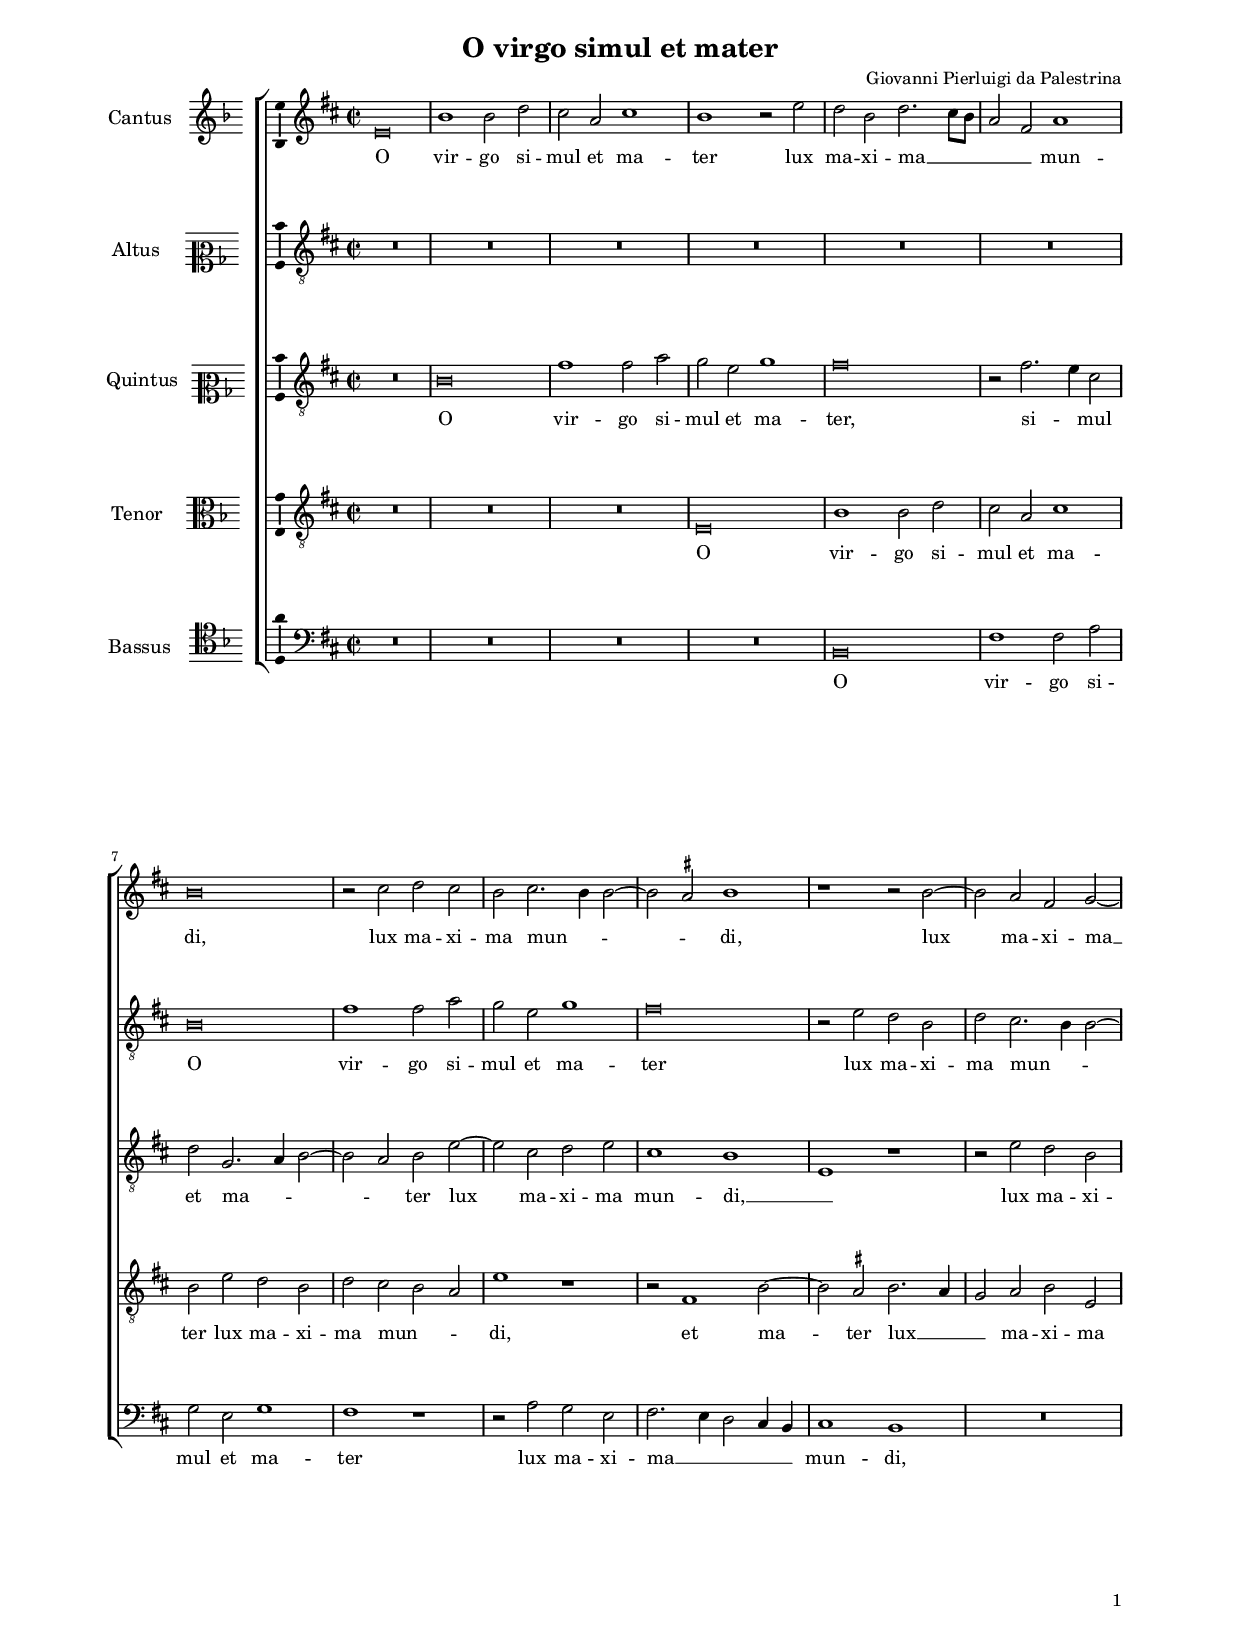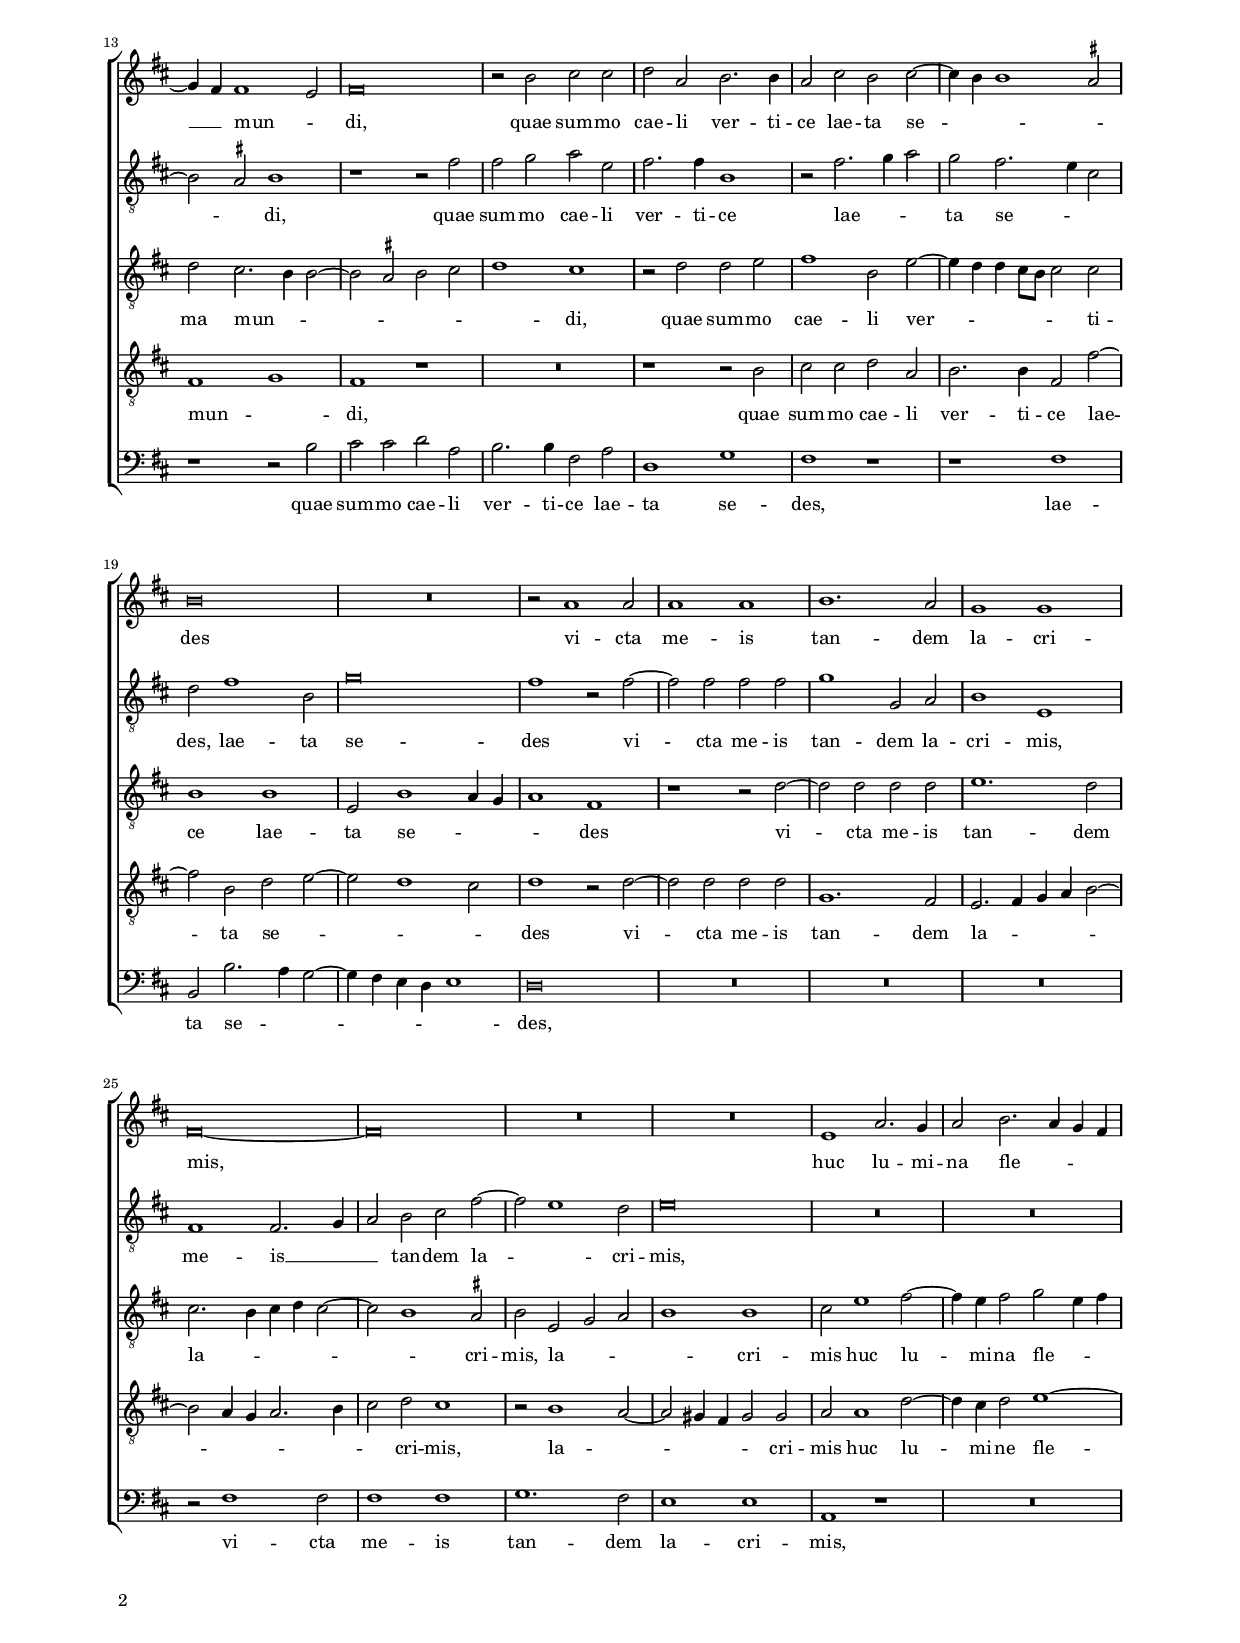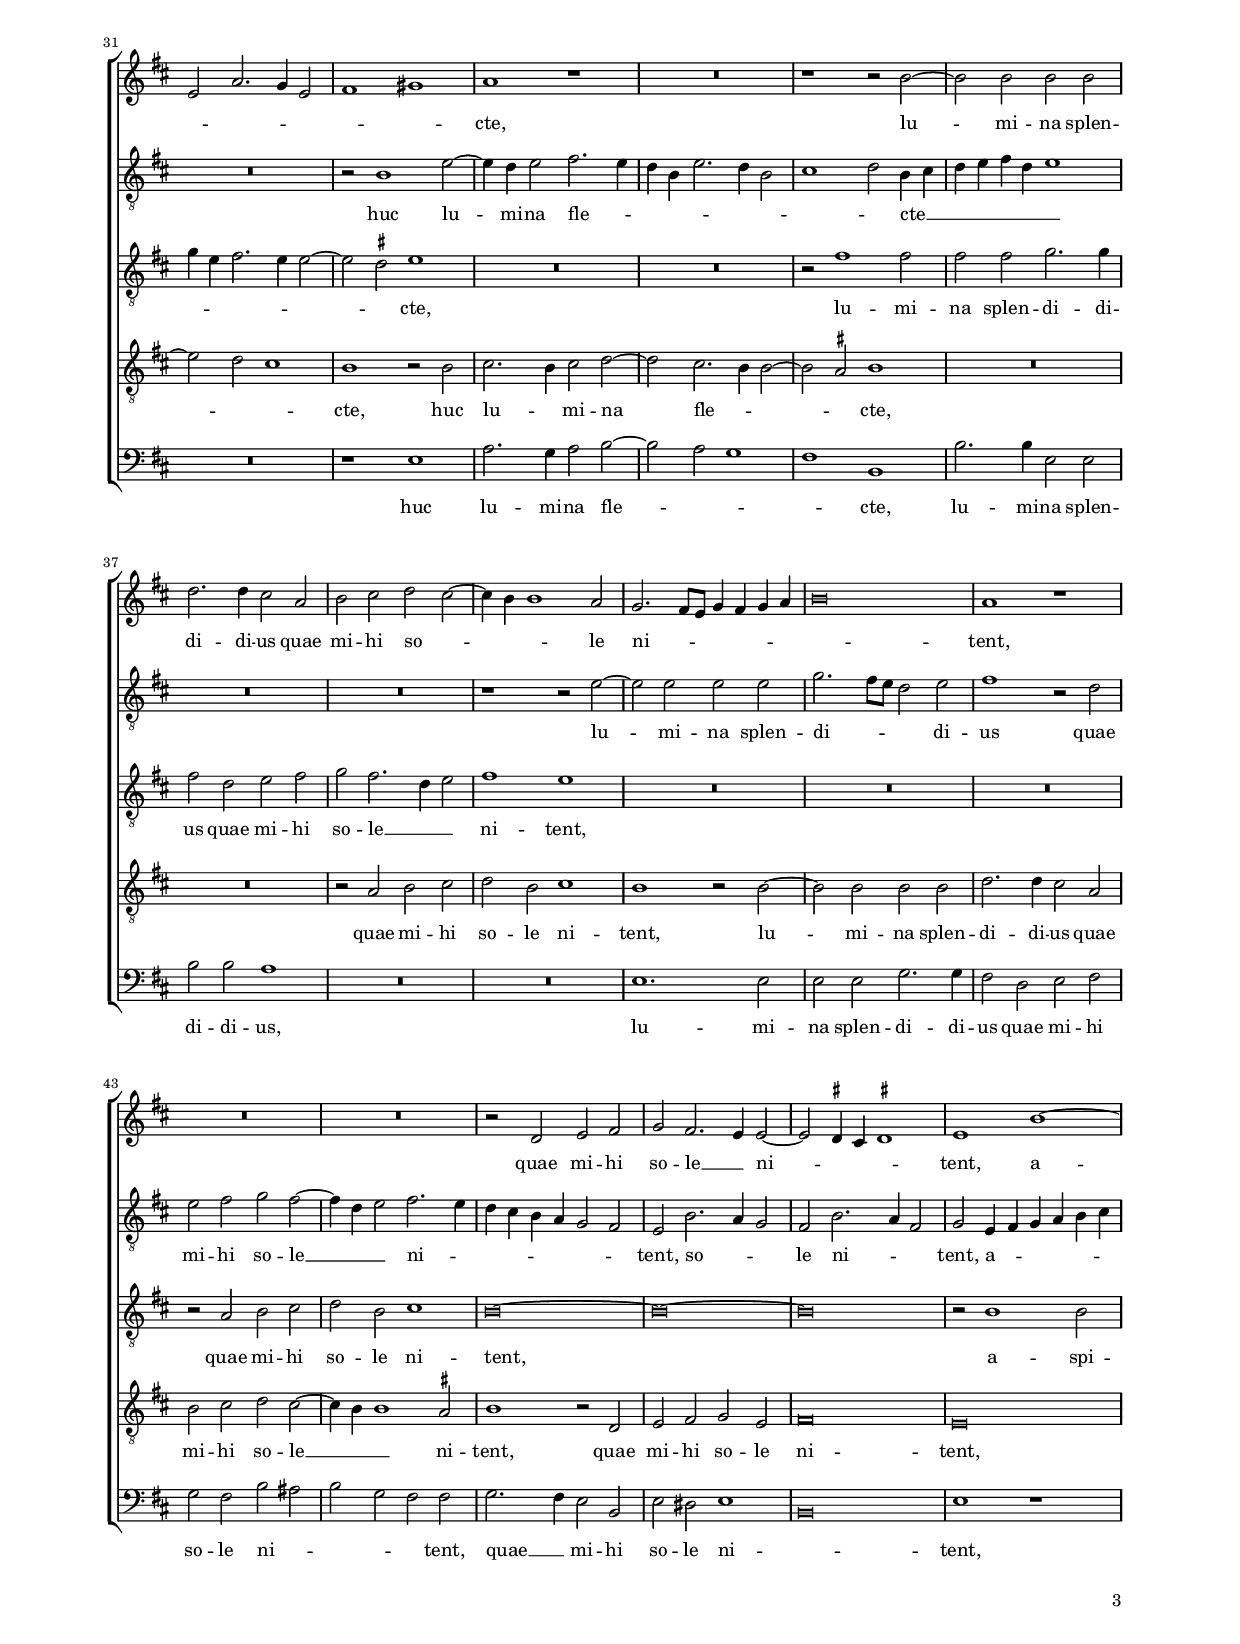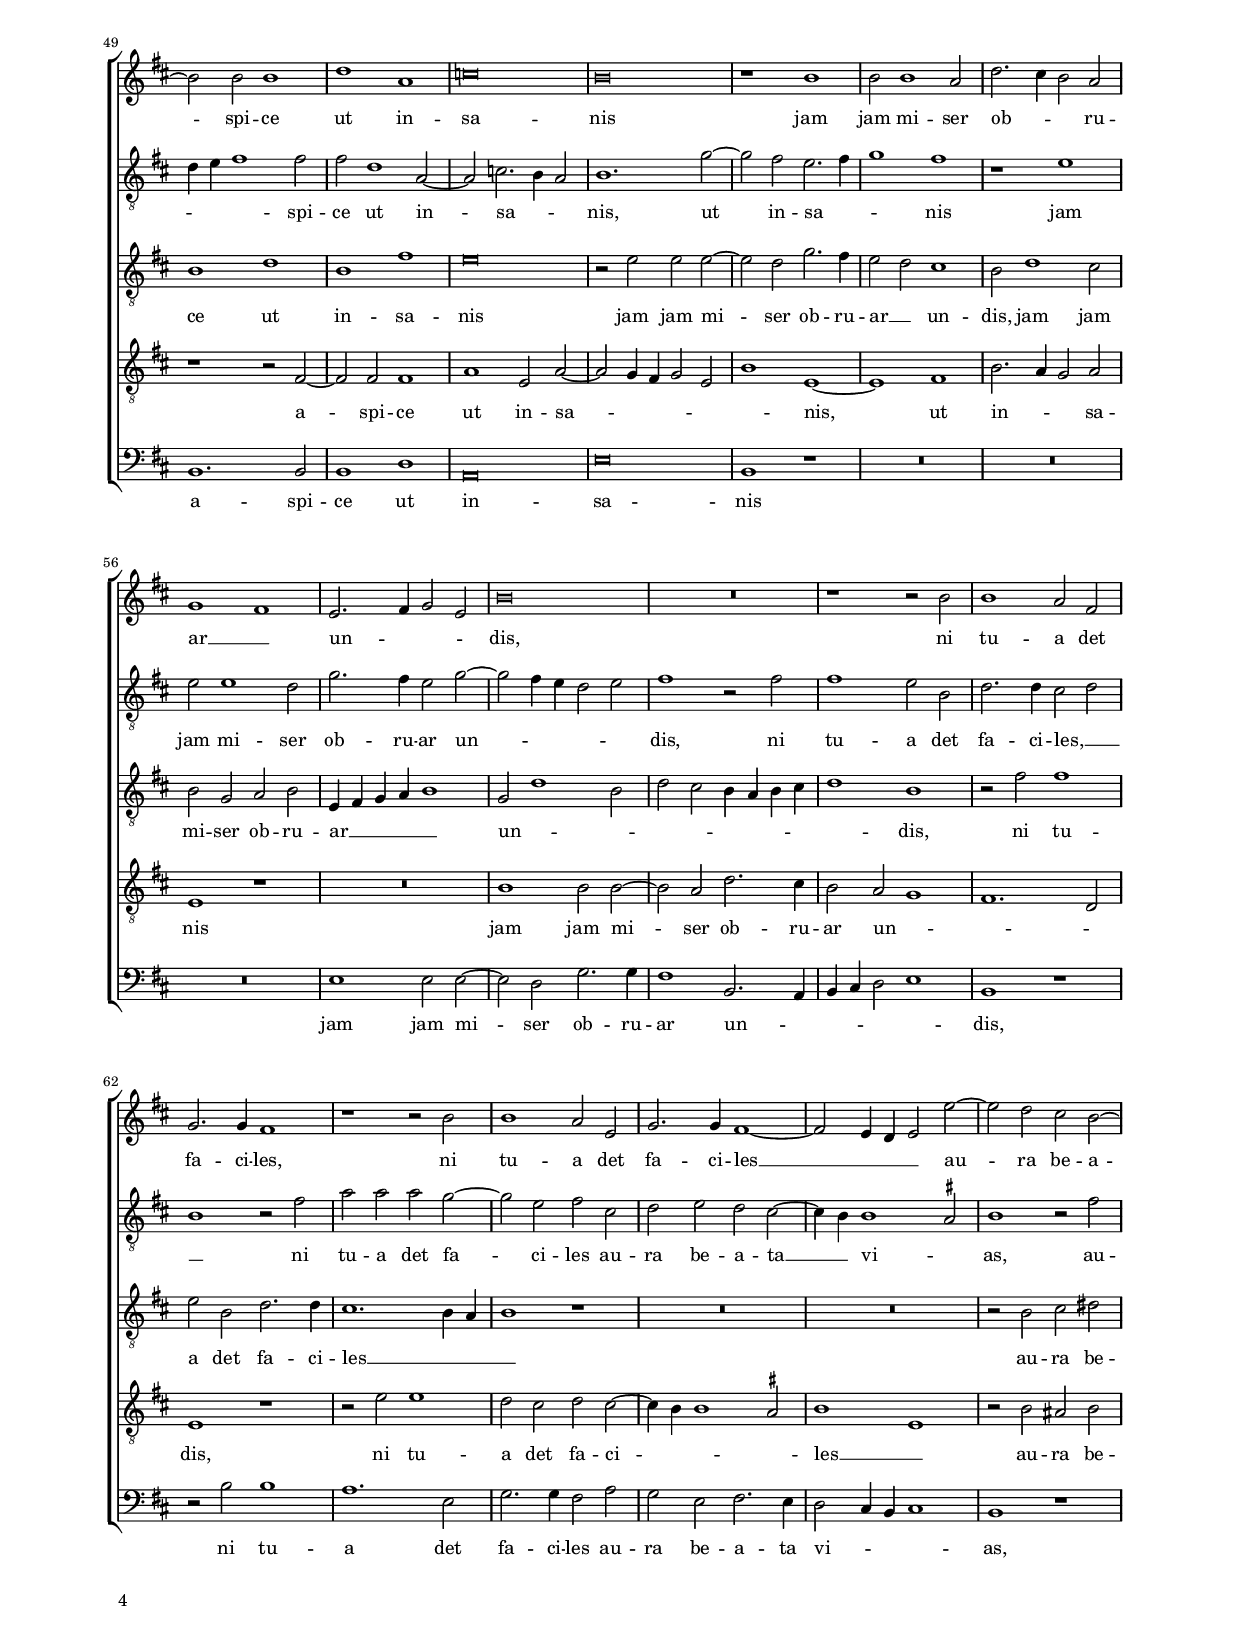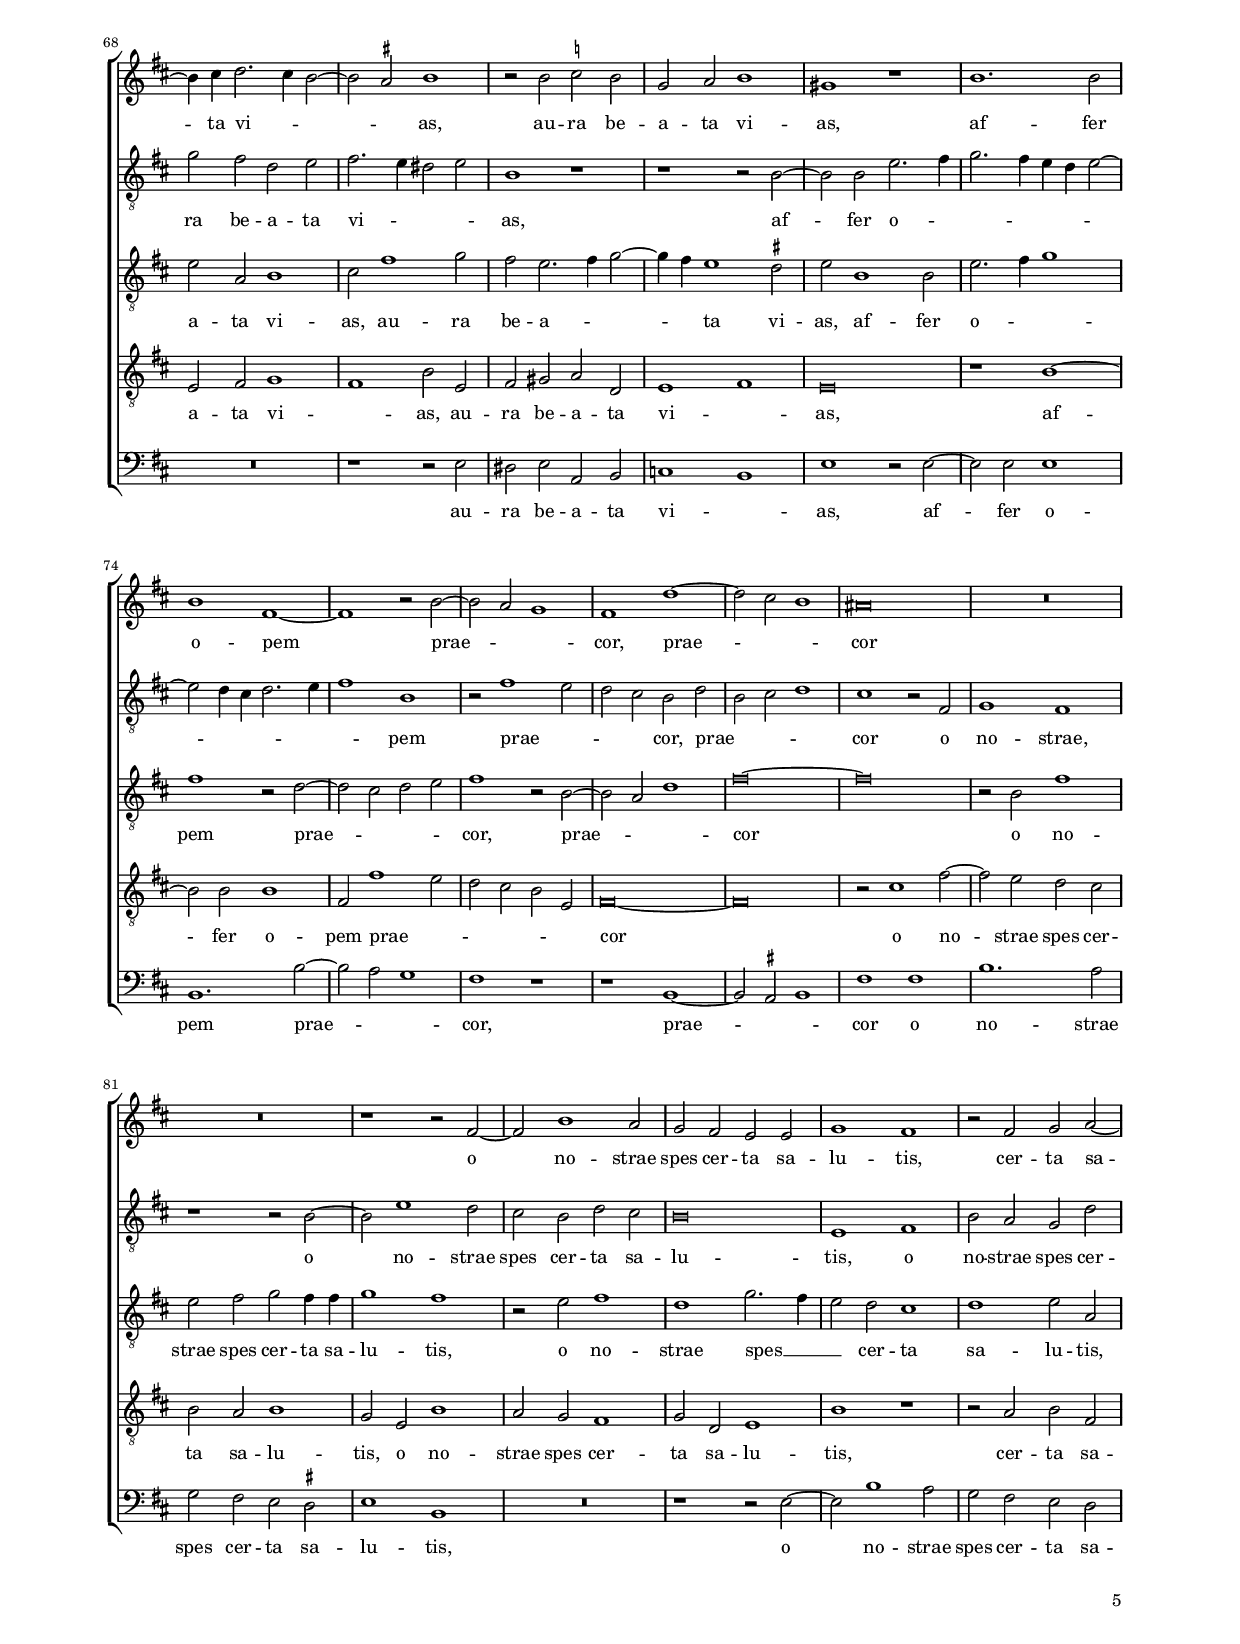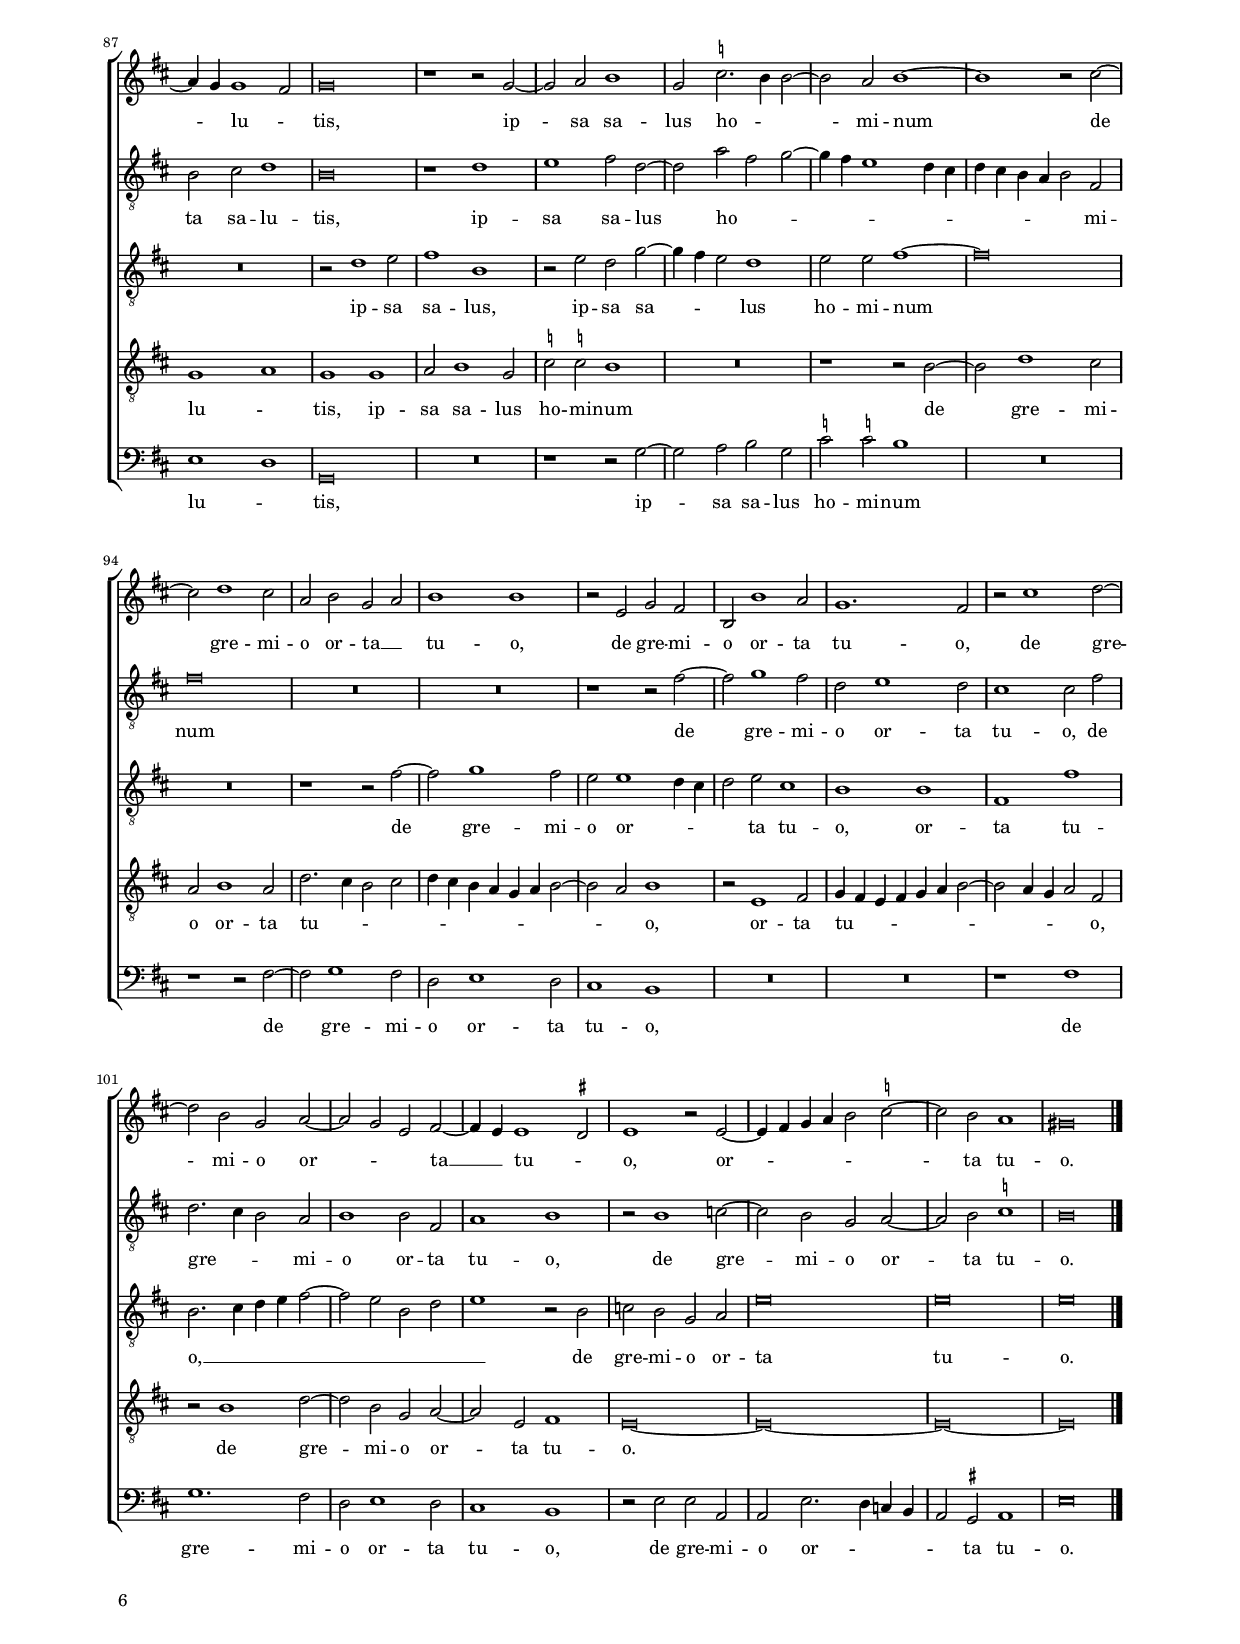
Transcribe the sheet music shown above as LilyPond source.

\header
{
	title="O virgo simul et mater"
	composer="Giovanni Pierluigi da Palestrina"
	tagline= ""
}

\version "2.24.2"
\include "deutsch.ly"
#(set-global-staff-size 15)
% #(set-default-paper-size "letter")
#(ly:set-option 'point-and-click #f)


\paper
	{
	top-margin = 1.8 \cm
	bottom-margin = 1.2 \cm
	left-margin = 2 \cm
	right-margin = 2 \cm
	ragged-bottom = ##f
	ragged-last-bottom = ##t
	print-page-number = ##f
	score-system-spacing = #'((basic-distance . 16) (minimum-distance . 14) (padding . 5) (strechability . 150))
	system-system-spacing = #'((basic-distance . 16) (minimum-distance . 14) (padding . 5) (strechability . 150))
	oddFooterMarkup=\markup   \fill-line { "" \fromproperty #'page:page-number-string }
	evenFooterMarkup=\markup  \fill-line { \fromproperty #'page:page-number-string "" }
	last-bottom-spacing = #'((basic-distance . 12) (minimum-distance . 7) (padding . 4))
%	systems-per-page = 3
	page-count = 6
%	min-systems-per-page = 3
	markup-system-spacing = #'(basic-distance . 12)
%	print-all-headers = ##t
%	print-first-page-number = ##t
%	first-page-number = 1
	}

	
global = {
	\key f \major
	\time 2/2 \set Score.measureLength = #(ly:make-moment 2/1)
	\skip 1*2*107 \bar "|."
	}

	ficta = { \once \set suggestAccidentals = ##t }

	forget = #(define-music-function (music) (ly:music?) #{
		\accidentalStyle forget
		$music
		\accidentalStyle default
		#})



incipitcantus = \markup { \score {
	{
	\set Staff.instrumentName = \markup { \fontsize #1 "Cantus" }
	\key f \major
	\clef violin
	s4 \bar ""
	}
	\layout  {
	raggedright = ##t
	indent = 1.6 \cm
	line-width = 2.5\cm
	\context { \Staff \remove Time_signature_engraver }
	\override Staff.Clef.Y-extent = #'(0 . 0)
	}} \hspace #1 }

	 
incipitaltus = \markup { \score {
	{
	\set Staff.instrumentName = \markup { \fontsize #1 "Altus" }
	\key f \major
	\clef mezzosoprano
	s4 \bar ""
	}
	\layout  {
	raggedright = ##t
	indent = 1.6 \cm
	line-width = 2.5\cm
	\context { \Staff \remove Time_signature_engraver }
	\override Staff.Clef.Y-extent = #'(0 . 0)
	}} \hspace #1 }


incipitquintus = \markup { \score {
	{
	\set Staff.instrumentName = \markup { \fontsize #1 "Quintus" }
	\key f \major
	\clef mezzosoprano
	s4 \bar ""
	}
	\layout  {
	raggedright = ##t
	indent = 1.6 \cm
	line-width = 2.5\cm
	\context { \Staff \remove Time_signature_engraver }
	\override Staff.Clef.Y-extent = #'(0 . 0)
	}} \hspace #1 }
	

incipittenor = \markup { \score {
	{
	\set Staff.instrumentName = \markup { \fontsize #1 "Tenor" }
	\key f \major
	\clef alto
	s4 \bar ""
	}
	\layout  {
	raggedright = ##t
	indent = 1.6 \cm
	line-width = 2.5\cm
	\context { \Staff \remove Time_signature_engraver }
	\override Staff.Clef.Y-extent = #'(0 . 0)
	}} \hspace #1 }
	 
	 
incipitbassus = \markup { \score {
	{
	\set Staff.instrumentName = \markup { \fontsize #1 "Bassus" }
	\key f \major
	\clef tenor
	s4 \bar ""
	}
	\layout  {
	raggedright = ##t
	indent = 1.6 \cm
	line-width = 2.5\cm
	\context { \Staff \remove Time_signature_engraver }
	\override Staff.Clef.Y-extent = #'(0 . 0)
	}} \hspace #1 }


cantus =  \relative c''
	{
	g\breve
	d'1 d2 f
	e2 c e1
	d1 r2 g
%5
	f2 d f2. e8 d |
	c2 a c1
	d\breve
	r2 e f e
	d2 e2. d4 d2~
%10
	d2 \ficta cis d1 |
	r1 r2 d~
	d2 c a b~
	b4 a a1 g2
	a\breve
%15
	r2 d e e |
	f2 c d2. d4
	c2 e d e~
	e4 d d1 \ficta cis2
	d\breve
%20
	R\breve |
	r2 c1 c2
	c1 c
	d1. c2
	b1 b
%25
	a\breve~ |
	a\breve
	R\breve
	R\breve
	g1 c2. b4
%30
	c2 d2. c4 b a |
	g2 c2. b4 g2
	a1 h
	c1 r
	R\breve
%35
	r1 r2 d~ |
	d2 d d d
	f2. f4 e2 c
	d2 e f e~
	e4 d d1 c2
%40
	b2. a8 g b4 a b c |
	d\breve
	c1 r
	R\breve
	R\breve
%45
	r2 f, g a |
	b2 a2. g4 g2~
	g2 \ficta fis4 e \ficta fis!1
	g1 d'~
	d2 d d1
%50
	f1 c |
	es\breve
	d\breve
	r1 d
	d2 d1 c2
%55
	f2. e4 d2 c |
	b1 a
	g2. a4 b2 g
	d'\breve
	R\breve
%60
	r1 r2 d |
	d1 c2 a
	b2.b4 a1
	r1 r2 d
	d1 c2 g
%65
	b2. b4 a1~ |
	a2 g4 f g2 g'~
	g2 f e d~
	d4 e f2. e4 d2~
	d2 \ficta cis d1
%70
	r2 d \ficta es d |
	b2 c d1
	h1 r
	d1. d2
	d1 a~
%75
	a1 r2 d~ |
	d2 c b1
	a1 f'~
	f2 e d1
	cis\breve
%80
	R\breve |
	R\breve
	r1 r2 a~
	a2 d1 c2
	b2 a g g
%85
	b1 a |
	r2 a b c~
	c4 b b1 a2
	b\breve
	r1 r2 b~
%90
	b2 c d1 |
	b2 \ficta es2. d4 d2~
	d2 c d1~
	d1 r2 e~
	e2 f1 e2
%95
	c2 d b c |
	d1 d
	r2 g, b a
	d,2 d'1 c2
	b1. a2
%100
	r2 e'1 f2~ |
	f2 d b c~
	c2 b g a~
	a4 g g1 \ficta fis2
	g1 r2 g~
%105
	g4 a b c d2 \ficta es~ |
	\ficta es2 d c1
	h\breve |
	}


altus =  \relative c'
	{
	R\breve
	R\breve
	R\breve
	R\breve
%5
	R\breve |
	R\breve
	d\breve
	a'1 a2 c
	b2 g b1
%10
	a\breve |
	r2 g f d
	f2 e2. d4 d2~
	d2 \ficta cis d1
	r1 r2 a'
%15
	a2 b c g |
	a2. a4 d,1
	r2 a'2. b4 c2
	b2 a2. g4 e2
	f2 a1 d,2
%20
	b'\breve |
	a1 r2 a~
	a2 a a a
	b1 b,2 c
	d1 g,
%25
	a1 a2. b4 |
	c2 d e a~
	a2 g1 f2
	g\breve
	R\breve
%30
	R\breve |
	R\breve
	r2 d1 g2~
	g4 f g2 a2. g4
	f4 d g2. f4 d2
%35
	e1 f2 d4 e |
	f4 g a f g1
	R\breve
	R\breve
	r1 r2 g~
%40
	g2 g g g |
	b2. a8 g f2 g
	a1 r2 f
	g2 a b a~
	a4 f g2 a2. g4
%45
	f4 e d c b2 a |
	g2 d'2. c4 b2
	a2 d2. c4 a2
	b2 g4 a b c d e
	f4 g a1 a2
%50
	a2 f1 c2~ |
	c2 es2. d4 c2
	d1. b'2~
	b2 a g2. a4
	b1 a
%55
	r1 g |
	g2 g1 f2
	b2. a4 g2 b~
	b2 a4 g f2 g
	a1 r2 a
%60
	a1 g2 d |
	f2. f4 e2 f
	d1 r2 a'
	c2 c c b~
	b2 g a e
%65
	f2 g f e~ |
	e4 d d1 \ficta cis2
	d1 r2 a'
	b2 a f g
	a2. g4 fis2 g
%70
	d1 r |
	r1 r2 d~
	d2 d g2. a4
	b2. a4 g f g2~
	g2 f4 e f2. g4
%75
	a1 d, |
	r2 a'1 g2
	f2 e d f
	d2 e f1
	e1 r2 a,
%80
	b1 a |
	r1 r2 d~
	d2 g1 f2
	e2 d f e
	d\breve
%85
	g,1 a |
	d2 c b f'
	d2 e f1
	d\breve
	r1 f
%90
	g1 a2 f~ |
	f2 c' a b~
	b4 a g1 f4 e
	f4 e d c d2 a
	a'\breve
%95
	R\breve |
	R\breve
	r1 r2 a~
	a2 b1 a2
	f2 g1 f2
%100
	e1 e2 a |
	f2. e4 d2 c
	d1 d2 a
	c1 d
	r2 d1 es2~
%105
	es2 d b c~ |
	c2 d \ficta es1
	d\breve |
	}


quintus =  \relative c'
	{
	R\breve
	d\breve
	a'1 a2 c
	b2 g b1
	a\breve
%6
	r2 a2. g4 e2 |
	f2 b,2. c4 d2~
	d2 c d g~
	g2 e f g
	e1 d
%11
	g,1 r |
	r2 g' f d
	f2 e2. d4 d2~
	d2 \ficta cis d e
	f1 e
%16
	r2 f f g |
	a1 d,2 g~
	g4 f f e8 d e2 e
	d1 d
	g,2 d'1 c4 b
%21
	c1 a |
	r1 r2 f'~
	f2 f f f
	g1. f2
	e2. d4 e f e2~ 
%26
	e2 d1 \ficta cis2 |
	d2 g, b c
	d1 d
	e2 g1 a2~
	a4 g a2 b g4 a
%31
	b4 g a2. g4 g2~ |
	g2 \ficta fis g1
	R\breve
	R\breve
	r2 a1 a2
%36
	a2 a b2. b4 |
	a2 f g a
	b2 a2. f4 g2
	a1 g
	R\breve
%41
	R\breve |
	R\breve
	r2 c, d e
	f2 d e1
	d\breve~
%46
	d\breve~ |
	d\breve
	r2 d1 d2
	d1 f
	d1 a'
%51
	g\breve |
	r2 g g g~
	g2 f b2. a4
	g2 f e1
	d2 f1 e2
%56
	d2 b c d |
	g,4 a b c d1
	b2 f'1 d2
	f2 e d4 c d e
	f1 d
%61
	r2 a' a1 |
	g2 d f2. f4
	e1. d4 c
	d1 r
	R\breve
%66
	R\breve |
	r2 d e fis
	g2 c, d1
	e2 a1 b2
	a2 g2. a4 b2~
%71
	b4 a g1 \ficta fis2 |
	g2 d1 d2
	g2. a4 b1
	a1 r2 f~
	f2 e f g
%76
	a1 r2 d,~ |
	d2 c f1
	a\breve~
	a\breve
	r2 d, a'1
%81
	g2 a b a4 a |
	b1 a
	r2 g a1
	f1 b2. a4
	g2 f e1
%86
	f1 g2 c, |
	R\breve
	r2 f1 g2
	a1 d,
	r2 g f b~
%91
	b4 a g2 f1 |
	g2 g a1~
	a\breve
	R\breve
	r1 r2 a~
%96
	a2 b1 a2 |
	g2 g1 f4 e
	f2 g e1
	d1 d
	a1 a'
%101
	d,2. e4 f g a2~ |
	a2 g2 d f
	g1 r2 d
	es2 d b c
	g'\breve
%106
	g\breve |
	g\breve |
	}


tenor  =  \relative c'
	{
	R\breve
	R\breve
	R\breve
	g\breve
%5
	d'1 d2 f |
	e2 c e1
	d2 g f d
	f2 e d c
	g'1 r
%10
	r2 a,1 d2~ |
	d2  \ficta cis d2. \forget c4
	b2 c d g,
	a1 b
	a1 r
%15
	R\breve |
	r1 r2 d
	e2 e f c
	d2. d4 a2 a'~
	a2 d, f g~
%20
	g2 f1 e2 |
	f1 r2 f~
	f2 f f f
	b,1. a2
	g2. a4 b c d2~
%25
	d2 c4 b c2. d4 |
	e2 f e1
	r2 d1 c2~
	c2 h4 a h2 h
	c2 c1 f2~
%30
	f4 e f2 g1~ |
	g2 f e1
	d1 r2 d
	e2. d4 e2 f~
	f2 e2. d4 d2~
%35
	d2 \ficta cis d1 |
	R\breve
	R\breve
	r2 c d e
	f2 d e1
%40
	d1 r2 d~ |
	d2 d d d
	f2. f4 e2 c
	d2 e f e~
	e4 d d1 \ficta cis2
%45
	d1 r2 f,
	g2 a b g
	a\breve
	g\breve
	r1 r2 a~
%50
	a2 a a1 |
	c1 g2 c~
	c2 b4 a b2 g
	d'1 g,~
	g1 a
%55
	d2. c4 b2 c |
	g1 r
	R\breve
	d'1 d2 d~
	d2 c f2. e4
%60
	d2 c b1 |
	a1. f2
	g1 r
	r2 g' g1
	f2 e f e~
%65
	e4 d d1 \ficta cis2 |
	d1 g,
	r2 d' cis d
	g,2 a b1
	a1 d2 g,
%70
	a2 h c f, |
	g1 a
	g\breve
	r1 d'~
	d2 d d1
%75
	a2 a'1 g2 |
	f2 e d g,
	a\breve~
	a\breve
	r2 e'1 a2~
%80
	a2 g f e |
	d2 c d1
	b2 g d'1
	c2 b a1
	b2 f g1
%85
	d'1 r |
	r2 c d a
	b1 c
	b1 b
	c2 d1 b2
%90
	\ficta es2 \ficta es! d1 |
	R\breve
	r1 r2 d~
	d2 f1 e2
	c2 d1 c2
%95
	f2. e4 d2 e |
	f4 e d c b c d2~
	d2 c d1
	r2 g,1 a2
	b4 a g a b c d2~
%100
	d2 c4 b c2 a |
	r2 d1 f2~
	f2 d b c~
	c2 g a1
	g\breve~
%105
	g\breve~ |
	g\breve~
	g\breve |
	}


bassus  =  \relative c
	{
	R\breve
	R\breve
	R\breve
	R\breve
%5
	d\breve |
	a'1 a2 c
	b2 g b1
	a1 r
	r2 c b g
%10
	a2. g4 f2 e4 d |
	e1 d
	R\breve
	r1 r2 d'
	e2 e f c
%15
	d2. d4 a2 c |
	f,1 b
	a1 r
	r1 a
	d,2 d'2. c4 b2~
%20
	b4 a g f g1 |
	f\breve
	R\breve
	R\breve
	R\breve
%25
	r2 a1 a2 |
	a1 a
	b1. a2
	g1 g
	c,1 r
%30
	R\breve |
	R\breve
	r1 g'
	c2. b4 c2 d~
	d2 c b1
%35
	a1 d, |
	d'2. d4 g,2 g
	d'2 d c1
	R\breve
	R\breve
%40
	g1. g2 |
	g2 g b2. b4
	a2 f g a
	b2 a d cis
	d2 b a a
%45
	b2. a4 g2 d |
	g2 fis g1
	d\breve
	g1 r
	d1. d2
%50
	d1 f |
	c\breve
	g'\breve
	d1 r
	R\breve
%55
	R\breve |
	R\breve
	g1 g2 g~
	g2 f b2. b4
	a1 d,2. c4
%60
	d4 e f2 g1 |
	d1 r
	r2 d' d1
	c1. g2
	b2. b4 a2 c
%65
	b2 g a2. g4 |
	f2 e4 d e1
	d1 r
	R\breve
	r1 r2 g
%70
	fis2 g c, d |
	es1 d
	g1 r2 g~
	g2 g g1
	d1. d'2~
%75
	d2 c b1 |
	a1 r
	r1 d,~
	d2 \ficta cis d1
	a'1 a
%80
	d1. c2 |
	b2 a g \ficta fis
	g1 d
	R\breve
	r1 r2 g~
%85
	g2 d'1 c2 |
	b2 a g f
	g1 f
	b,\breve
	R\breve
%90
	r1 r2 b'~ |
	b2 c d b
	\ficta es2 \ficta es! d1
	R\breve
	r1 r2 a~
%95
	a2 b1 a2 |
	f2 g1 f2
	e1 d
	R\breve
	R\breve
%100
	r1 a' |
	b1. a2
	f2 g1 f2
	e1 d
	r2 g g c,
%105
	c2 g'2. f4 es d |
	c2 \ficta h c1
	g'\breve |
	}


lyricscantus = \lyricmode {
	O vir -- go si -- mul et ma -- ter lux ma -- xi -- ma __ _ _ _ _ mun -- di,
	lux ma -- xi -- ma mun -- _ _ _ di,
	lux ma -- xi -- ma __ _ mun -- _ di,
	quae sum -- mo cae -- li ver -- ti -- ce lae -- ta se -- _ _ _ des
	vi -- cta me -- is tan -- dem la -- cri -- mis,
	huc lu -- mi -- na fle -- _ _ _ _ _ _ _ _ _ cte,
	lu -- mi -- na splen -- di -- di -- us quae mi -- hi so -- _ _ _ le ni -- _ _ _ _ _ _ _ tent,
	quae mi -- hi so -- le __ _ ni -- _ _ _ tent,
	a -- spi -- ce ut in -- sa -- nis jam jam mi -- ser ob -- _ _ ru -- ar __ _ un -- _ _ _ dis,
	ni tu -- a det fa -- ci -- les,
	ni tu -- a det fa -- ci -- les __ _ _ _ au -- ra be -- a -- ta vi -- _ _ _ as,
	au -- ra be -- a -- ta vi -- as,
	af -- fer o -- pem prae -- _ _ cor,
	prae -- _ _ cor o no -- strae spes cer -- ta sa -- lu -- tis,
	cer -- ta sa -- _ lu -- _ tis,
	ip -- sa sa -- lus ho -- _ _ mi -- num de gre -- mi -- o or -- ta __ _ tu -- o,
	de gre -- mi -- o or -- ta tu -- o,
	de gre -- mi -- o or -- _ _ ta __ _ tu -- _ o,
	or -- _ _ _ _ _ ta tu -- o.
	}


lyricsaltus = \lyricmode {
	O vir -- go si -- mul et ma -- ter lux ma -- xi -- ma mun -- _ _ _ di,
	quae sum -- mo cae -- li ver -- ti -- ce lae -- _ _ ta se -- _ _ des,
	lae -- ta se -- des
	vi -- cta me -- is tan -- dem la -- cri -- mis,
	me -- is __ _ _ tan -- dem la -- _ cri -- mis,
	huc lu -- mi -- na fle -- _ _ _ _ _ _ _ _ cte __ _ _ _ _ _ _
	lu -- mi -- na splen -- di -- _ _ _ di -- us quae mi -- hi so -- le __ _ _ ni -- _ _ _ _ _ _ _ tent,
	so -- _ _ le ni -- _ _ tent,
	a -- _ _ _ _ _ _ _ _ spi -- ce ut in -- sa -- _ _ nis,
	ut in -- sa -- _ _ nis jam jam mi -- ser ob -- ru -- ar un -- _ _ _ _ dis,
	ni tu -- a det fa -- ci -- les, __ _ _
	ni tu -- a det fa -- ci -- les au -- ra be -- a -- ta __ _ vi -- _ as,
	au -- ra be -- a -- ta vi -- _ _ _ as,
	af -- fer o -- _ _ _ _ _ _ _ _ _ _ _ pem prae -- _ _ _ cor,
	prae -- _ _ _ cor o no -- strae,
	o no -- strae spes cer -- ta sa -- lu -- tis,
	o no -- strae spes cer -- ta sa -- lu -- tis,
	ip -- sa sa -- lus ho -- _ _ _ _ _ _ _ _ _ _ _ mi -- num
	de gre -- mi -- o or -- ta tu -- o,
	de gre -- _ _ mi -- o or -- ta tu -- o,
	de gre -- mi -- o or -- ta tu -- o.
	}


lyricsquintus = \lyricmode {
	O vir -- go si -- mul et ma -- ter,
	si -- _ mul et ma -- _ _ _ ter lux ma -- xi -- ma mun -- di, __ _
	lux ma -- xi -- ma mun -- _ _ _ _ _ _ di,
	quae sum -- mo cae -- li ver -- _ _ _ _ _ ti -- ce lae -- ta se -- _ _ _ des
	vi -- cta me -- is tan -- dem la -- _ _ _ _ _ cri -- mis,
	la -- _ _ _ cri -- mis huc lu -- mi -- na fle -- _ _ _ _ _ _ _ _ cte,
	lu -- mi -- na splen -- di -- di -- us quae mi -- hi so -- le __ _ _ ni -- tent,
	quae mi -- hi so -- le ni -- tent,
	a -- spi -- ce ut in -- sa -- nis jam jam mi -- ser ob -- ru -- ar __ _ un -- dis,
	jam jam mi -- ser ob -- ru -- ar __ _ _ _ _ un -- _ _ _ _ _ _ _ _ _ dis,
	ni tu -- a det fa -- ci -- les __ _ _ _ au -- ra be -- a -- ta vi -- as,
	au -- ra be -- a -- _ _ _ ta vi -- as,
	af -- fer o -- _ _ pem prae -- _ _ _ cor,
	prae -- _ _ cor o no -- strae spes cer -- ta sa -- lu -- tis,
	o no -- strae spes __ _ _ cer -- ta sa -- lu -- tis,
	ip -- sa sa -- lus,
	ip -- sa sa -- _ _ lus ho -- mi -- num de gre -- mi -- o or -- _ _ _ ta tu -- o,
	or -- ta tu -- o, __ _ _ _ _ _ _ _ _
	de gre -- mi -- o or -- ta tu -- o.
	}


lyricstenor = \lyricmode {
	O vir -- go si -- mul et ma -- ter lux ma -- xi -- ma mun -- _ _ di,
	et ma -- ter lux __ _ _ ma -- xi -- ma mun -- _ di,
	quae sum -- mo cae -- li ver -- ti -- ce lae -- ta se -- _ _ _ des
	vi -- cta me -- is tan -- dem la -- _ _ _ _ _ _ _ _ _ cri -- mis,
	la -- _ _ _ _ cri -- mis huc lu -- mi -- ne fle -- _ _ cte,
	huc lu -- _ mi -- na fle -- _ _ _ cte,
	quae mi -- hi so -- le ni -- tent,
	lu -- mi -- na splen -- di -- di -- us quae mi -- hi so -- le __ _ _ ni -- tent,
	quae mi -- hi so -- le ni -- tent,
	a -- spi -- ce ut in -- sa -- _ _ _ _ _ nis,
	ut in -- _ _ sa -- nis jam jam mi -- ser ob -- ru -- ar un -- _ _ _ dis,
	ni tu -- a det fa -- ci -- _ _ _ les __ _ au -- ra be -- a -- ta vi -- _ as,
	au -- ra be -- a -- ta vi -- _ as,
	af -- fer o -- pem prae -- _ _ _ _ _ cor o no -- strae spes cer -- ta sa -- lu -- tis,
	o no -- strae spes cer -- ta sa -- lu -- tis,
	cer -- ta sa -- lu -- _ tis,
	ip -- sa sa -- lus ho -- mi -- num de gre -- mi -- o or -- ta tu -- _ _ _ _ _ _ _ _ _ _ _ o,
	or -- ta tu -- _ _ _ _ _ _ _ _ _ o,
	de gre -- mi -- o or -- ta tu -- o.
	}


lyricsbassus = \lyricmode {
	O vir -- go si -- mul et ma -- ter lux ma -- xi -- ma __ _ _ _ _ mun -- di,
	quae sum -- mo cae -- li ver -- ti -- ce lae -- ta se -- des,
	lae -- ta se -- _ _ _ _ _ _ des,
	vi -- cta me -- is tan -- dem la -- cri -- mis,
	huc lu -- mi -- na fle -- _ _ _ cte,
	lu -- mi -- na splen -- di -- di -- us,
	lu -- mi -- na splen -- di -- di -- us quae mi -- hi so -- le ni -- _ _ _ _ tent,
	quae __ _ mi -- hi so -- le ni -- _ tent,
	a -- spi -- ce ut in -- sa -- nis jam jam mi -- ser ob -- ru -- ar un -- _ _ _ _ _ dis,
	ni tu -- a det fa -- ci -- les au -- ra be -- a -- ta vi -- _ _ _ as,
	au -- ra be -- a -- ta vi -- _ as,
	af -- fer o -- pem prae -- _ _ cor,
	prae -- _ _ cor o no -- strae spes cer -- ta sa -- lu -- tis,
	o no -- strae spes cer -- ta sa -- lu -- _ tis,
	ip -- sa sa -- lus ho -- mi -- num 
	de gre -- mi -- o or -- ta tu -- o,
	de gre -- mi -- o or -- ta tu -- o,
	de gre -- mi -- o or -- _ _ _ _ ta tu -- o.
	}


\score
{  
	\transpose f d {
	\new ChoirStaff \with { \override StaffGrouper.staff-staff-spacing.basic-distance = #12 }
	<<

	\new Staff << \global
	\new Voice="v1" {
		\set Staff.instrumentName=\incipitcantus
%		\set Staff.instrumentName= "S"
		\set Staff.midiInstrument = "reed organ"
		\clef violin
		\cantus }
	\new Lyrics \lyricsto "v1" {\lyricscantus }
	>>


	\new Staff << \global
	\new Voice="v2" {
		\set Staff.instrumentName=\incipitaltus
%		\set Staff.instrumentName= "A"
		\set Staff.midiInstrument = "reed organ"
		\clef "G_8" % violin 
		\altus}
	\new Lyrics \lyricsto "v2" {\lyricsaltus }
	>>


	\new Staff << \global
	\new Voice="v5" {
		\set Staff.instrumentName=\incipitquintus
%		\set Staff.instrumentName= "Q"
		\set Staff.midiInstrument = "reed organ"
		\clef "G_8" % violin
		\quintus}
	\new Lyrics \lyricsto "v5" {\lyricsquintus }
	>>


	\new Staff << \global
	\new Voice="v3" {
		\set Staff.instrumentName=\incipittenor
%		\set Staff.instrumentName= "T"
		\set Staff.midiInstrument = "reed organ"
		\clef "G_8"
		\tenor }
	\new Lyrics \lyricsto "v3" {\lyricstenor }
	>>


	\new Staff << \global
	\new Voice="v4" {
		\set Staff.instrumentName=\incipitbassus
%		\set Staff.instrumentName= "B"
		\set Staff.midiInstrument = "reed organ"
		\clef bass 
		\bassus }
	\new Lyrics \lyricsto "v4" {\lyricsbassus}
	>>

	>>
	} % transpose

	\layout
	{
	indent = 2.5\cm
	\context { \Lyrics \override VerticalAxisGroup.nonstaff-relatedstaff-spacing.padding = #1.4 }
%	\context { \Lyrics \override LyricText.font-size = #1 }
	\context { \Staff \override TimeSignature.break-visibility = #end-of-line-invisible }
	\context { \Staff \consists Ambitus_engraver }
	\context { \Score \override BarNumber.padding = #2 }
	\context { \Voice \override NoteHead.style = #'baroque }
	}

\midi
	{
	\tempo 2 = 90
	}

}


% EOF
